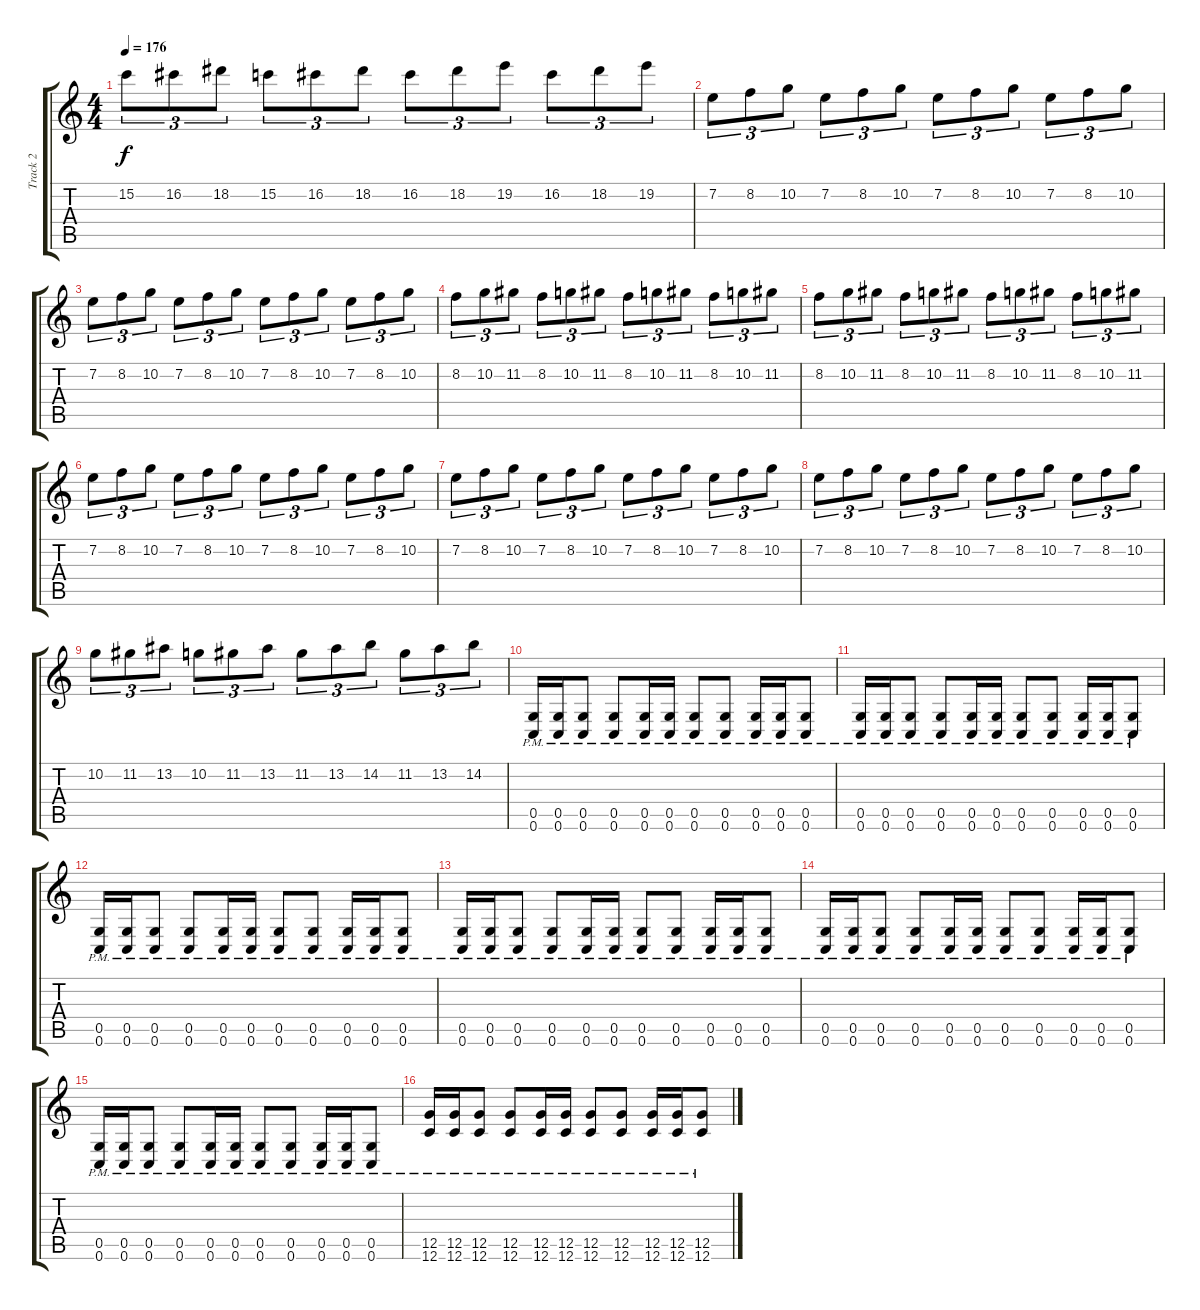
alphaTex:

\track ("Track 2" "Track 2") {instrument distortionguitar}
\staff {score tabs}
\tuning (D4 A3 F3 C3 G2 C2) {hide}
\ts (4 4)
\tempo 176
\clef g2
\ks c
15.2.8{tu (3 2) dy f} 16.2.8{tu (3 2)} 18.2.8{tu (3 2)} 15.2.8{tu (3 2)} 16.2.8{tu (3 2)} 18.2.8{tu (3 2)} 16.2.8{tu (3 2)} 18.2.8{tu (3 2)} 19.2.8{tu (3 2)} 16.2.8{tu (3 2)} 18.2.8{tu (3 2)} 19.2.8{tu (3 2)} |
7.2.8{tu (3 2)} 8.2.8{tu (3 2)} 10.2.8{tu (3 2)} 7.2.8{tu (3 2)} 8.2.8{tu (3 2)} 10.2.8{tu (3 2)} 7.2.8{tu (3 2)} 8.2.8{tu (3 2)} 10.2.8{tu (3 2)} 7.2.8{tu (3 2)} 8.2.8{tu (3 2)} 10.2.8{tu (3 2)} |
7.2.8{tu (3 2)} 8.2.8{tu (3 2)} 10.2.8{tu (3 2)} 7.2.8{tu (3 2)} 8.2.8{tu (3 2)} 10.2.8{tu (3 2)} 7.2.8{tu (3 2)} 8.2.8{tu (3 2)} 10.2.8{tu (3 2)} 7.2.8{tu (3 2)} 8.2.8{tu (3 2)} 10.2.8{tu (3 2)} |
8.2.8{tu (3 2)} 10.2.8{tu (3 2)} 11.2.8{tu (3 2)} 8.2.8{tu (3 2)} 10.2.8{tu (3 2)} 11.2.8{tu (3 2)} 8.2.8{tu (3 2)} 10.2.8{tu (3 2)} 11.2.8{tu (3 2)} 8.2.8{tu (3 2)} 10.2.8{tu (3 2)} 11.2.8{tu (3 2)} |
8.2.8{tu (3 2)} 10.2.8{tu (3 2)} 11.2.8{tu (3 2)} 8.2.8{tu (3 2)} 10.2.8{tu (3 2)} 11.2.8{tu (3 2)} 8.2.8{tu (3 2)} 10.2.8{tu (3 2)} 11.2.8{tu (3 2)} 8.2.8{tu (3 2)} 10.2.8{tu (3 2)} 11.2.8{tu (3 2)} |
7.2.8{tu (3 2)} 8.2.8{tu (3 2)} 10.2.8{tu (3 2)} 7.2.8{tu (3 2)} 8.2.8{tu (3 2)} 10.2.8{tu (3 2)} 7.2.8{tu (3 2)} 8.2.8{tu (3 2)} 10.2.8{tu (3 2)} 7.2.8{tu (3 2)} 8.2.8{tu (3 2)} 10.2.8{tu (3 2)} |
7.2.8{tu (3 2)} 8.2.8{tu (3 2)} 10.2.8{tu (3 2)} 7.2.8{tu (3 2)} 8.2.8{tu (3 2)} 10.2.8{tu (3 2)} 7.2.8{tu (3 2)} 8.2.8{tu (3 2)} 10.2.8{tu (3 2)} 7.2.8{tu (3 2)} 8.2.8{tu (3 2)} 10.2.8{tu (3 2)} |
7.2.8{tu (3 2)} 8.2.8{tu (3 2)} 10.2.8{tu (3 2)} 7.2.8{tu (3 2)} 8.2.8{tu (3 2)} 10.2.8{tu (3 2)} 7.2.8{tu (3 2)} 8.2.8{tu (3 2)} 10.2.8{tu (3 2)} 7.2.8{tu (3 2)} 8.2.8{tu (3 2)} 10.2.8{tu (3 2)} |
10.2.8{tu (3 2)} 11.2.8{tu (3 2)} 13.2.8{tu (3 2)} 10.2.8{tu (3 2)} 11.2.8{tu (3 2)} 13.2.8{tu (3 2)} 11.2.8{tu (3 2)} 13.2.8{tu (3 2)} 14.2.8{tu (3 2)} 11.2.8{tu (3 2)} 13.2.8{tu (3 2)} 14.2.8{tu (3 2)} |
(0.5{pm} 0.6).16 (0.5{pm} 0.6).16 (0.5{pm} 0.6).8 (0.5{pm} 0.6).8 (0.5{pm} 0.6).16 (0.5{pm} 0.6).16 (0.5{pm} 0.6).8 (0.5{pm} 0.6).8 (0.5{pm} 0.6).16 (0.5{pm} 0.6).16 (0.5{pm} 0.6).8 |
(0.5{pm} 0.6).16 (0.5{pm} 0.6).16 (0.5{pm} 0.6).8 (0.5{pm} 0.6).8 (0.5{pm} 0.6).16 (0.5{pm} 0.6).16 (0.5{pm} 0.6).8 (0.5{pm} 0.6).8 (0.5{pm} 0.6).16 (0.5{pm} 0.6).16 (0.5{pm} 0.6).8 |
(0.5{pm} 0.6).16 (0.5{pm} 0.6).16 (0.5{pm} 0.6).8 (0.5{pm} 0.6).8 (0.5{pm} 0.6).16 (0.5{pm} 0.6).16 (0.5{pm} 0.6).8 (0.5{pm} 0.6).8 (0.5{pm} 0.6).16 (0.5{pm} 0.6).16 (0.5{pm} 0.6).8 |
(0.5{pm} 0.6).16 (0.5{pm} 0.6).16 (0.5{pm} 0.6).8 (0.5{pm} 0.6).8 (0.5{pm} 0.6).16 (0.5{pm} 0.6).16 (0.5{pm} 0.6).8 (0.5{pm} 0.6).8 (0.5{pm} 0.6).16 (0.5{pm} 0.6).16 (0.5{pm} 0.6).8 |
(0.5{pm} 0.6).16 (0.5{pm} 0.6).16 (0.5{pm} 0.6).8 (0.5{pm} 0.6).8 (0.5{pm} 0.6).16 (0.5{pm} 0.6).16 (0.5{pm} 0.6).8 (0.5{pm} 0.6).8 (0.5{pm} 0.6).16 (0.5{pm} 0.6).16 (0.5{pm} 0.6).8 |
(0.5{pm} 0.6).16 (0.5{pm} 0.6).16 (0.5{pm} 0.6).8 (0.5{pm} 0.6).8 (0.5{pm} 0.6).16 (0.5{pm} 0.6).16 (0.5{pm} 0.6).8 (0.5{pm} 0.6).8 (0.5{pm} 0.6).16 (0.5{pm} 0.6).16 (0.5{pm} 0.6).8 |
(12.5{pm} 12.6).16 (12.5{pm} 12.6).16 (12.5{pm} 12.6).8 (12.5{pm} 12.6).8 (12.5{pm} 12.6).16 (12.5{pm} 12.6).16 (12.5{pm} 12.6).8 (12.5{pm} 12.6).8 (12.5{pm} 12.6).16 (12.5{pm} 12.6).16 (12.5{pm} 12.6).8
